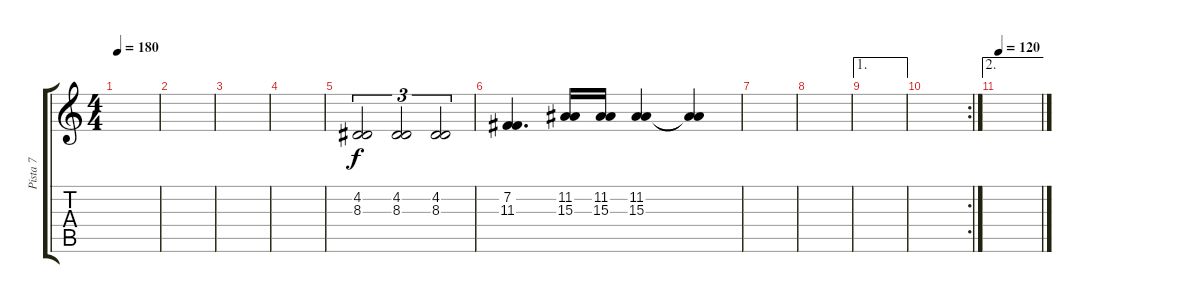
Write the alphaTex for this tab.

\track ("Pista 7" "Pista 7") {instrument brasssection}
\staff {score tabs}
\tuning (E4 B3 G3 D3 A2 E2) {hide}
\ts (4 4)
\tempo 180
\clef g2
\ks c
|
|
|
|
(4.2 8.3).2{tu (3 2)} (4.2 8.3).2{tu (3 2)} (4.2 8.3).2{tu (3 2)} |
(7.2 11.3).4{d} (11.2 15.3).16 (11.2 15.3).16 (11.2 15.3).4 (11.2{t} 15.3{t}).4 |
|
|
\ae 1
|
\rc 2
|
\ae 2
\tempo 120
